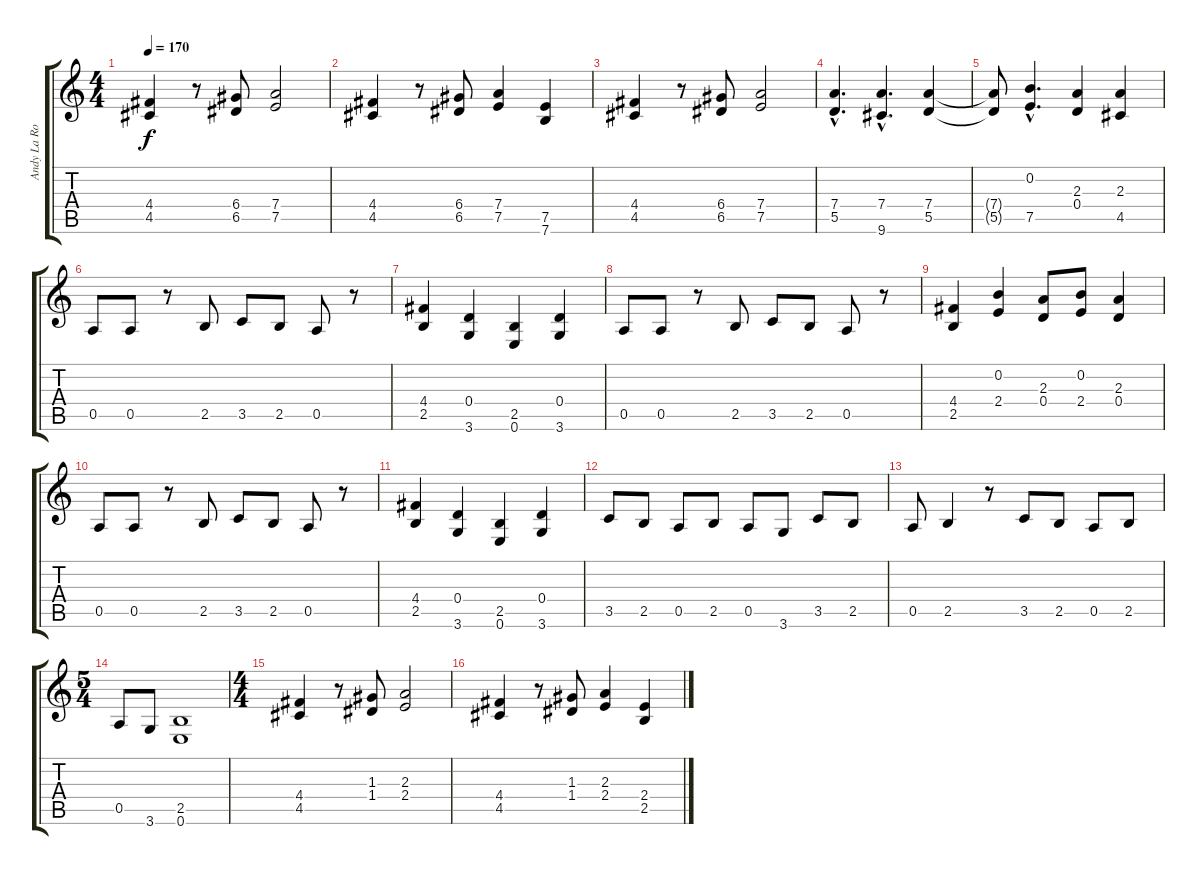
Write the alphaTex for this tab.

\track ("Andy La Rocque" "Andy La Ro") {instrument overdrivenguitar}
\staff {score tabs}
\tuning (E4 B3 G3 D3 A2 E2) {hide}
\ts (4 4)
\tempo 170
\clef g2
\ks c
(4.4 4.5).4{dy f} r.8 (6.4 6.5).8 (7.4 7.5).2 |
(4.4 4.5).4 r.8 (6.4 6.5).8 (7.4 7.5).4 (7.5 7.6).4 |
(4.4 4.5).4 r.8 (6.4 6.5).8 (7.4 7.5).2 |
(7.4{hac} 5.5{hac}).4{d} (7.4{hac} 9.6{hac}).4{d} (7.4 5.5).4 |
(7.4{t} 5.5{t}).8 (0.2{hac} 7.5{hac}).4{d} (2.3 0.4).4 (2.3 4.5).4 |
0.5.8 0.5.8 r.8 2.5.8 3.5.8 2.5.8 0.5.8 r.8 |
(4.4 2.5).4 (0.4 3.6).4 (2.5 0.6).4 (0.4 3.6).4 |
0.5.8 0.5.8 r.8 2.5.8 3.5.8 2.5.8 0.5.8 r.8 |
(4.4 2.5).4 (0.2 2.4).4 (2.3 0.4).8 (0.2 2.4).8 (2.3 0.4).4 |
0.5.8 0.5.8 r.8 2.5.8 3.5.8 2.5.8 0.5.8 r.8 |
(4.4 2.5).4 (0.4 3.6).4 (2.5 0.6).4 (0.4 3.6).4 |
3.5.8 2.5.8 0.5.8 2.5.8 0.5.8 3.6.8 3.5.8 2.5.8 |
0.5.8 2.5.4 r.8 3.5.8 2.5.8 0.5.8 2.5.8 |
\ts (5 4)
0.5.8 3.6.8 (2.5 0.6).1 |
\ts (4 4)
(4.4 4.5).4 r.8 (1.3 1.4).8 (2.3 2.4).2 |
(4.4 4.5).4 r.8 (1.3 1.4).8 (2.3 2.4).4 (2.4 2.5).4
